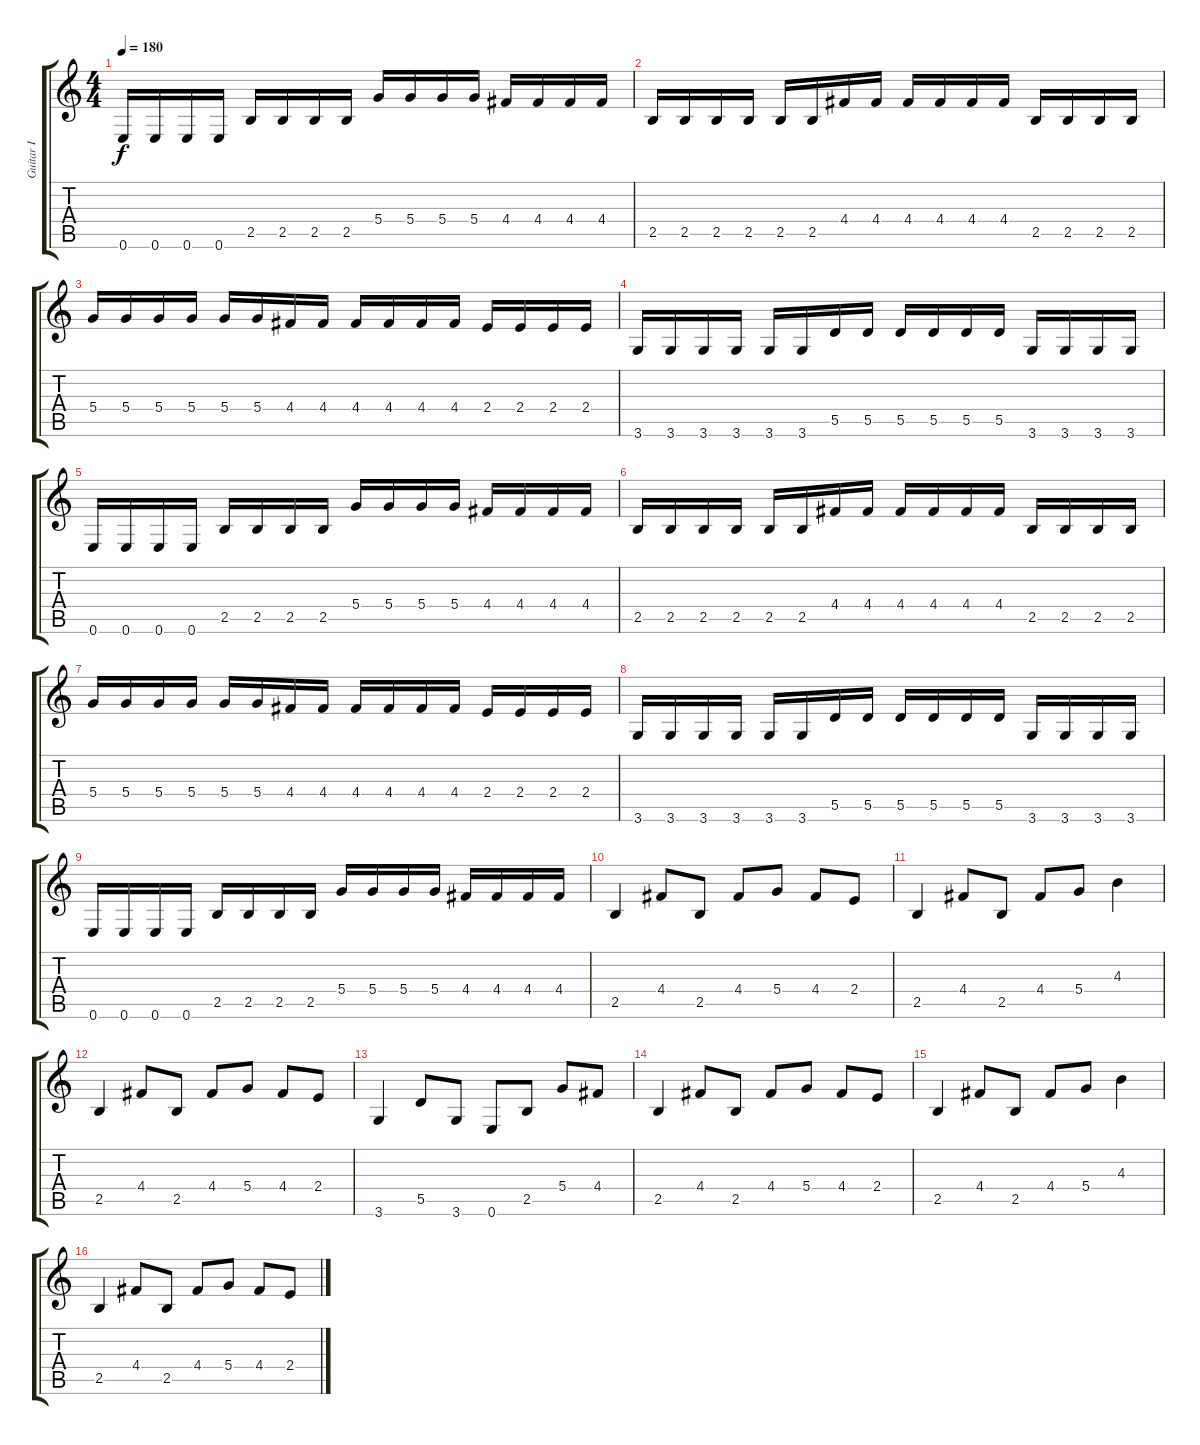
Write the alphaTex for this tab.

\track ("Guitar I" "Guitar I") {instrument distortionguitar}
\staff {score tabs}
\tuning (E4 B3 G3 D3 A2 E2) {hide}
\ts (4 4)
\tempo 180
\clef g2
\ks c
0.6.16{dy f} 0.6.16 0.6.16 0.6.16 2.5.16 2.5.16 2.5.16 2.5.16 5.4.16 5.4.16 5.4.16 5.4.16 4.4.16 4.4.16 4.4.16 4.4.16 |
2.5.16 2.5.16 2.5.16 2.5.16 2.5.16 2.5.16 4.4.16 4.4.16 4.4.16 4.4.16 4.4.16 4.4.16 2.5.16 2.5.16 2.5.16 2.5.16 |
5.4.16 5.4.16 5.4.16 5.4.16 5.4.16 5.4.16 4.4.16 4.4.16 4.4.16 4.4.16 4.4.16 4.4.16 2.4.16 2.4.16 2.4.16 2.4.16 |
3.6.16 3.6.16 3.6.16 3.6.16 3.6.16 3.6.16 5.5.16 5.5.16 5.5.16 5.5.16 5.5.16 5.5.16 3.6.16 3.6.16 3.6.16 3.6.16 |
0.6.16 0.6.16 0.6.16 0.6.16 2.5.16 2.5.16 2.5.16 2.5.16 5.4.16 5.4.16 5.4.16 5.4.16 4.4.16 4.4.16 4.4.16 4.4.16 |
2.5.16 2.5.16 2.5.16 2.5.16 2.5.16 2.5.16 4.4.16 4.4.16 4.4.16 4.4.16 4.4.16 4.4.16 2.5.16 2.5.16 2.5.16 2.5.16 |
5.4.16 5.4.16 5.4.16 5.4.16 5.4.16 5.4.16 4.4.16 4.4.16 4.4.16 4.4.16 4.4.16 4.4.16 2.4.16 2.4.16 2.4.16 2.4.16 |
3.6.16 3.6.16 3.6.16 3.6.16 3.6.16 3.6.16 5.5.16 5.5.16 5.5.16 5.5.16 5.5.16 5.5.16 3.6.16 3.6.16 3.6.16 3.6.16 |
0.6.16 0.6.16 0.6.16 0.6.16 2.5.16 2.5.16 2.5.16 2.5.16 5.4.16 5.4.16 5.4.16 5.4.16 4.4.16 4.4.16 4.4.16 4.4.16 |
2.5.4 4.4.8 2.5.8 4.4.8 5.4.8 4.4.8 2.4.8 |
2.5.4 4.4.8 2.5.8 4.4.8 5.4.8 4.3.4 |
2.5.4 4.4.8 2.5.8 4.4.8 5.4.8 4.4.8 2.4.8 |
3.6.4 5.5.8 3.6.8 0.6.8 2.5.8 5.4.8 4.4.8 |
2.5.4 4.4.8 2.5.8 4.4.8 5.4.8 4.4.8 2.4.8 |
2.5.4 4.4.8 2.5.8 4.4.8 5.4.8 4.3.4 |
2.5.4 4.4.8 2.5.8 4.4.8 5.4.8 4.4.8 2.4.8
